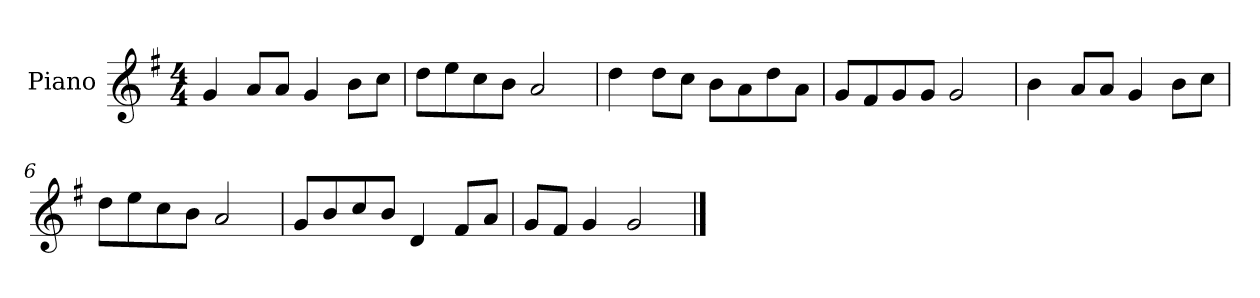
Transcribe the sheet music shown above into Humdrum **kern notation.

**kern
*part1
*staff1
*I"Piano
*I'P-no
*clefG2
*k[f#]
*M4/4
*MM90
=1
4g/
8a/L
8a/J
4g/
8b\L
8cc\J
=2
8dd\L
8ee\
8cc\
8b\J
2a/
=3
4dd\
8dd\L
8cc\J
8b\L
8a\
8dd\
8a\J
=4
8g/L
8f#/
8g/
8g/J
2g/
=5
4b\
8a/L
8a/J
4g/
8b\L
8cc\J
=6
8dd\L
8ee\
8cc\
8b\J
2a/
!!LO:LB:g=z
=7
8g/L
8b/
8cc/
8b/J
4d/
8f#/L
8a/J
=8
8g/L
8f#/J
4g/
2g/
==
*-
